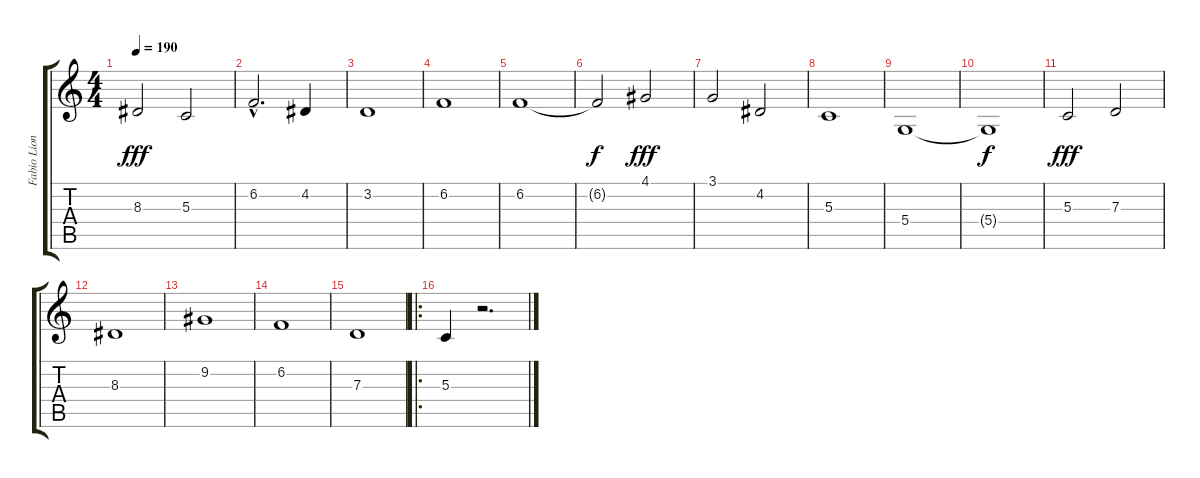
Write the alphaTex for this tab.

\track ("Fabio Lione" "Fabio Lion") {instrument clarinet}
\staff {score tabs}
\tuning (E4 B3 G3 D3 A2 E2) {hide}
\ts (4 4)
\tempo 190
\clef g2
\ks c
8.3.2{dy fff} 5.3.2 |
6.2{hac}.2{d} 4.2.4 |
3.2.1 |
6.2.1 |
6.2.1 |
6.2{t}.2{dy f} 4.1.2{dy fff} |
3.1.2 4.2.2 |
5.3.1 |
5.4.1 |
5.4{t}.1{dy f} |
5.3.2{dy fff} 7.3.2 |
8.3.1 |
9.2.1 |
6.2.1 |
7.3.1 |
\ro
5.3.4 r.2{d}
